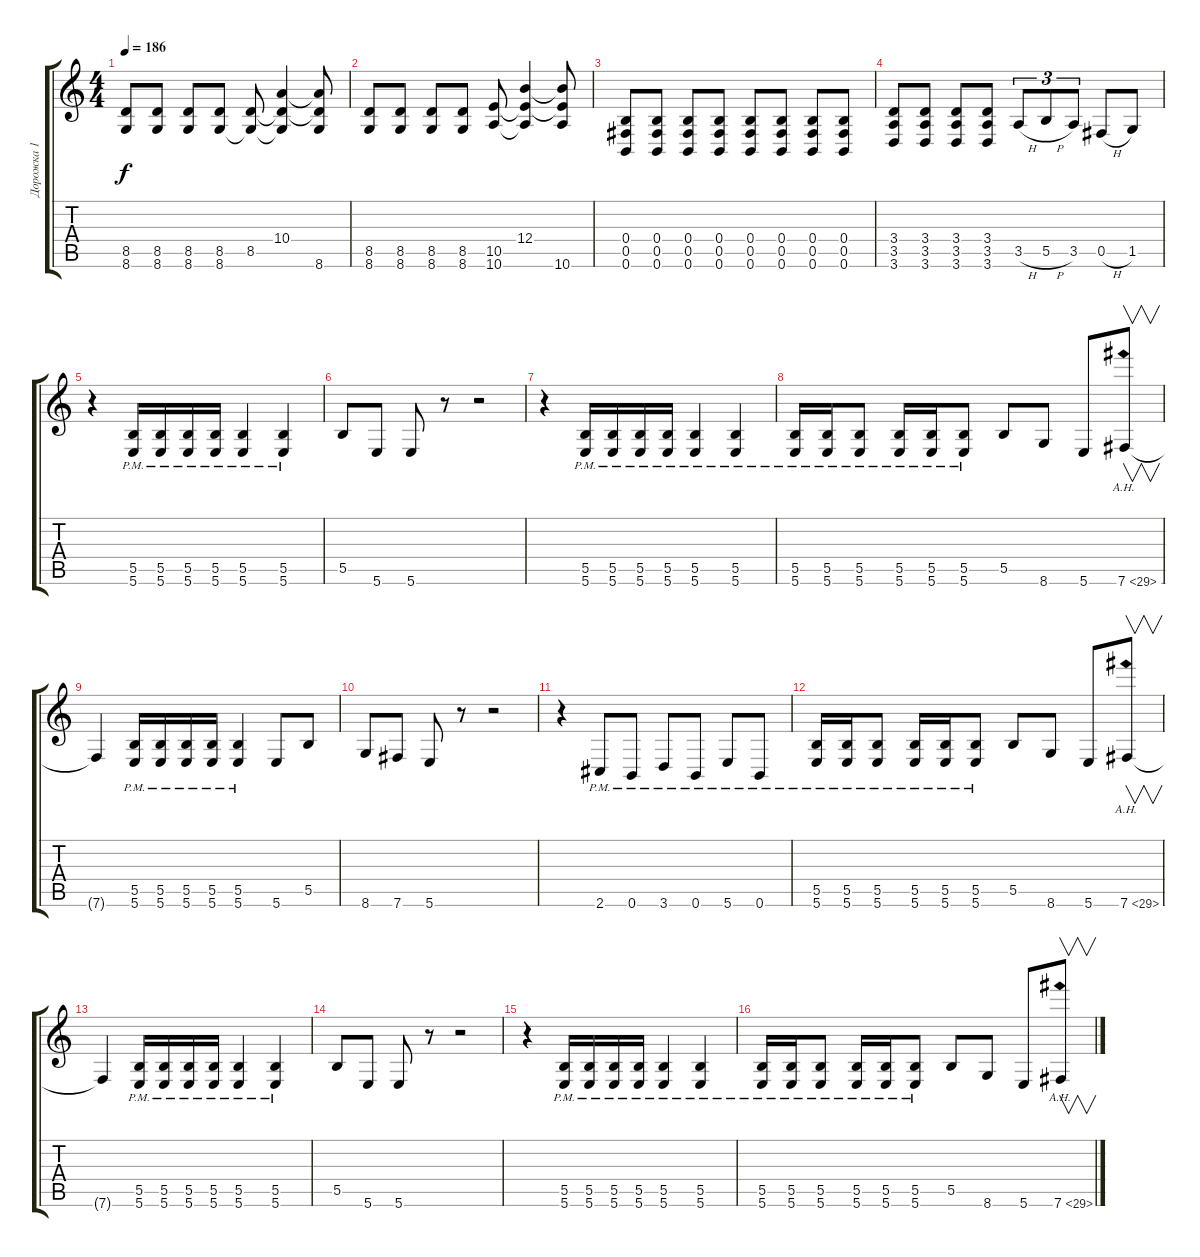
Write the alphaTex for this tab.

\track ("Дорожка 1" "Дорожка 1") {instrument distortionguitar}
\staff {score tabs}
\tuning (Db4 Ab3 E3 B2 Gb2 B1) {hide}
\ts (4 4)
\tempo 186
\clef g2
\ks c
(8.5 8.6).8{dy f} (8.5 8.6).8 (8.5 8.6).8 (8.5 8.6).8 (8.5 8.6{t}).8 (10.4 8.5{t} 8.6{t}).4 (10.4{t} 8.5{t} 8.6).8 |
(8.5 8.6).8 (8.5 8.6).8 (8.5 8.6).8 (8.5 8.6).8 (10.5 10.6).8 (12.4 10.5{t} 10.6{t}).4 (12.4{t} 10.5{t} 10.6).8 |
(0.4 0.5 0.6).8 (0.4 0.5 0.6).8 (0.4 0.5 0.6).8 (0.4 0.5 0.6).8 (0.4 0.5 0.6).8 (0.4 0.5 0.6).8 (0.4 0.5 0.6).8 (0.4 0.5 0.6).8 |
(3.4 3.5 3.6).8 (3.4 3.5 3.6).8 (3.4 3.5 3.6).8 (3.4 3.5 3.6).8 3.5{h}.8{tu (3 2)} 5.5{h}.8{tu (3 2)} 3.5.8{tu (3 2)} 0.5{h}.8 1.5.8 |
r.4 (5.5{pm} 5.6{pm}).16 (5.5{pm} 5.6{pm}).16 (5.5{pm} 5.6{pm}).16 (5.5{pm} 5.6{pm}).16 (5.5{pm} 5.6{pm}).4 (5.5{pm} 5.6{pm}).4 |
5.5.8 5.6.8 5.6.8 r.8 r.2 |
r.4 (5.5{pm} 5.6{pm}).16 (5.5{pm} 5.6{pm}).16 (5.5{pm} 5.6{pm}).16 (5.5{pm} 5.6{pm}).16 (5.5{pm} 5.6{pm}).4 (5.5{pm} 5.6{pm}).4 |
(5.5{pm} 5.6{pm}).16 (5.5{pm} 5.6{pm}).16 (5.5{pm} 5.6{pm}).8 (5.5{pm} 5.6{pm}).16 (5.5{pm} 5.6{pm}).16 (5.5{pm} 5.6{pm}).8 5.5.8 8.6.8 5.6.8 7.6{ah 22}.8{v} |
7.6{t}.4 (5.5{pm} 5.6{pm}).16 (5.5{pm} 5.6{pm}).16 (5.5{pm} 5.6{pm}).16 (5.5{pm} 5.6{pm}).16 (5.5{pm} 5.6{pm}).4 5.6.8 5.5.8 |
8.6.8 7.6.8 5.6.8 r.8 r.2 |
r.4 2.6{pm}.8 0.6{pm}.8 3.6{pm}.8 0.6{pm}.8 5.6{pm}.8 0.6{pm}.8 |
(5.5{pm} 5.6{pm}).16 (5.5{pm} 5.6{pm}).16 (5.5{pm} 5.6{pm}).8 (5.5{pm} 5.6{pm}).16 (5.5{pm} 5.6{pm}).16 (5.5{pm} 5.6{pm}).8 5.5.8 8.6.8 5.6.8 7.6{ah 22}.8{v} |
7.6{t}.4 (5.5{pm} 5.6{pm}).16 (5.5{pm} 5.6{pm}).16 (5.5{pm} 5.6{pm}).16 (5.5{pm} 5.6{pm}).16 (5.5{pm} 5.6{pm}).4 (5.5{pm} 5.6{pm}).4 |
5.5.8 5.6.8 5.6.8 r.8 r.2 |
r.4 (5.5{pm} 5.6{pm}).16 (5.5{pm} 5.6{pm}).16 (5.5{pm} 5.6{pm}).16 (5.5{pm} 5.6{pm}).16 (5.5{pm} 5.6{pm}).4 (5.5{pm} 5.6{pm}).4 |
(5.5{pm} 5.6{pm}).16 (5.5{pm} 5.6{pm}).16 (5.5{pm} 5.6{pm}).8 (5.5{pm} 5.6{pm}).16 (5.5{pm} 5.6{pm}).16 (5.5{pm} 5.6{pm}).8 5.5.8 8.6.8 5.6.8 7.6{ah 22}.8{v}
